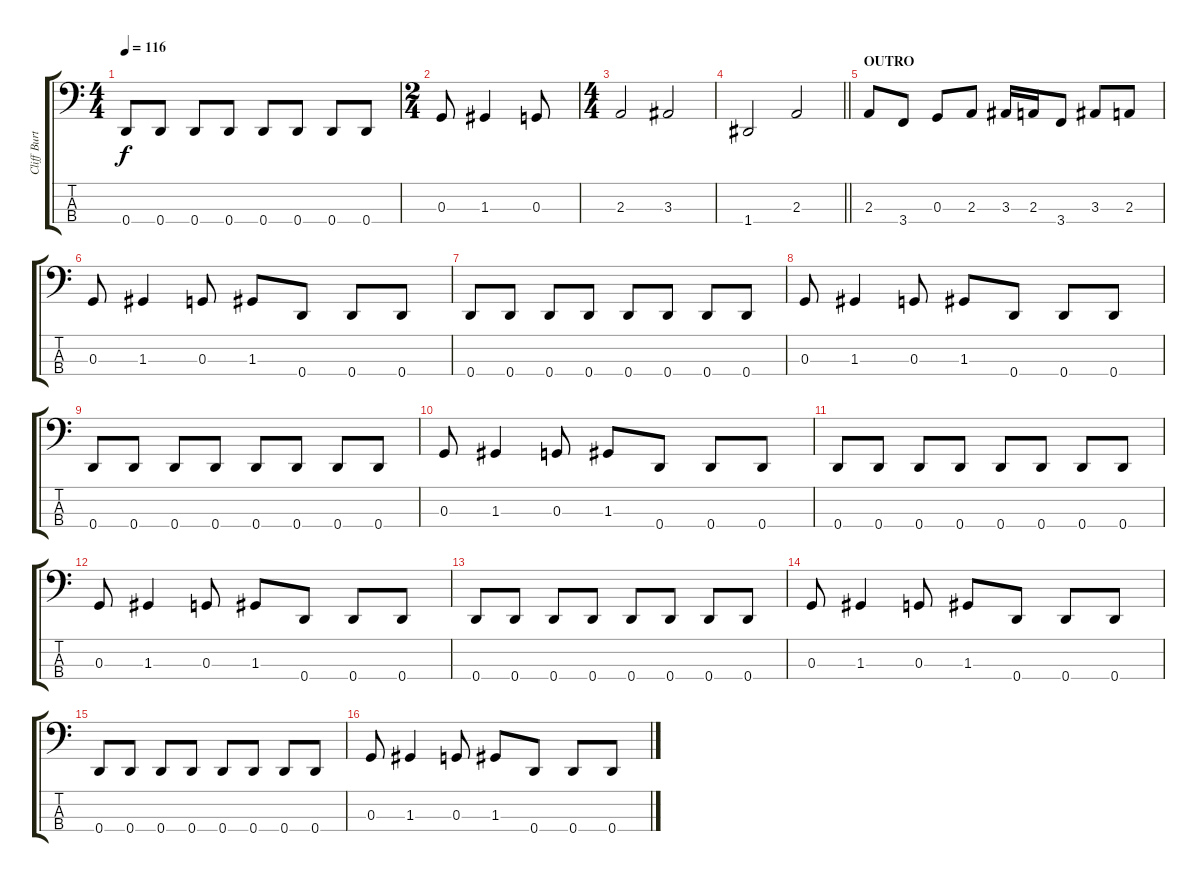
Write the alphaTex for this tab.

\track ("Cliff Burton (Bass)" "Cliff Burt") {instrument electricbassfinger}
\staff {score tabs}
\tuning (F2 C2 G1 D1) {hide}
\ts (4 4)
\tempo 116
\clef f4
\ks c
0.4.8{dy f} 0.4.8 0.4.8 0.4.8 0.4.8 0.4.8 0.4.8 0.4.8 |
\ts (2 4)
0.3.8 1.3.4 0.3.8 |
\ts (4 4)
2.3.2 3.3.2 |
\barLineRight lightlight
1.4.2 2.3.2 |
\section ("" "OUTRO")
2.3.8 3.4.8 0.3.8 2.3.8 3.3.16 2.3.16 3.4.8 3.3.8 2.3.8 |
0.3.8 1.3.4 0.3.8 1.3.8 0.4.8 0.4.8 0.4.8 |
0.4.8 0.4.8 0.4.8 0.4.8 0.4.8 0.4.8 0.4.8 0.4.8 |
0.3.8 1.3.4 0.3.8 1.3.8 0.4.8 0.4.8 0.4.8 |
0.4.8 0.4.8 0.4.8 0.4.8 0.4.8 0.4.8 0.4.8 0.4.8 |
0.3.8 1.3.4 0.3.8 1.3.8 0.4.8 0.4.8 0.4.8 |
0.4.8 0.4.8 0.4.8 0.4.8 0.4.8 0.4.8 0.4.8 0.4.8 |
0.3.8 1.3.4 0.3.8 1.3.8 0.4.8 0.4.8 0.4.8 |
0.4.8 0.4.8 0.4.8 0.4.8 0.4.8 0.4.8 0.4.8 0.4.8 |
0.3.8 1.3.4 0.3.8 1.3.8 0.4.8 0.4.8 0.4.8 |
0.4.8 0.4.8 0.4.8 0.4.8 0.4.8 0.4.8 0.4.8 0.4.8 |
0.3.8 1.3.4 0.3.8 1.3.8 0.4.8 0.4.8 0.4.8
